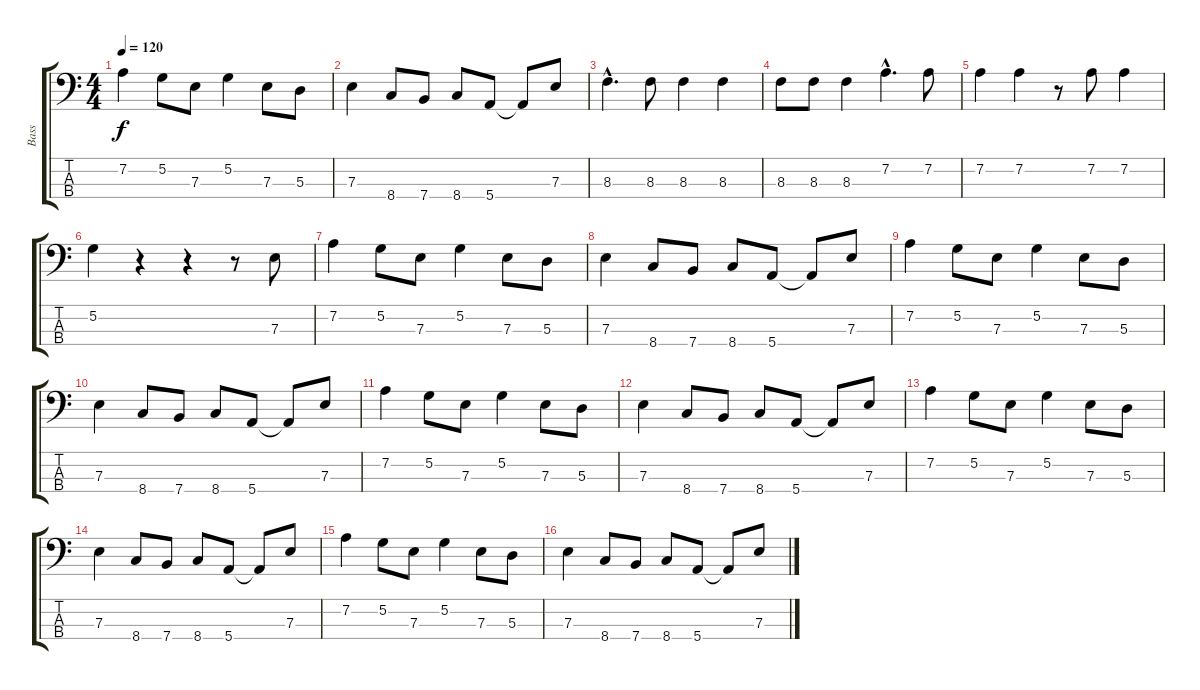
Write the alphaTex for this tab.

\track ("Bass" "Bass") {instrument electricbassfinger}
\staff {score tabs}
\tuning (G2 D2 A1 E1) {hide}
\ts (4 4)
\tempo 120
\clef f4
\ks aminor
7.2.4{dy f} 5.2.8 7.3.8 5.2.4 7.3.8 5.3.8 |
7.3.4 8.4.8 7.4.8 8.4.8 5.4.8 5.4{t}.8 7.3.8 |
8.3{hac}.4{d} 8.3.8 8.3.4 8.3.4 |
8.3.8 8.3.8 8.3.4 7.2{hac}.4{d} 7.2.8 |
7.2.4 7.2.4 r.8 7.2.8 7.2.4 |
5.2.4 r.4 r.4 r.8 7.3.8 |
7.2.4 5.2.8 7.3.8 5.2.4 7.3.8 5.3.8 |
7.3.4 8.4.8 7.4.8 8.4.8 5.4.8 5.4{t}.8 7.3.8 |
7.2.4 5.2.8 7.3.8 5.2.4 7.3.8 5.3.8 |
7.3.4 8.4.8 7.4.8 8.4.8 5.4.8 5.4{t}.8 7.3.8 |
7.2.4 5.2.8 7.3.8 5.2.4 7.3.8 5.3.8 |
7.3.4 8.4.8 7.4.8 8.4.8 5.4.8 5.4{t}.8 7.3.8 |
7.2.4 5.2.8 7.3.8 5.2.4 7.3.8 5.3.8 |
7.3.4 8.4.8 7.4.8 8.4.8 5.4.8 5.4{t}.8 7.3.8 |
7.2.4 5.2.8 7.3.8 5.2.4 7.3.8 5.3.8 |
7.3.4 8.4.8 7.4.8 8.4.8 5.4.8 5.4{t}.8 7.3.8
